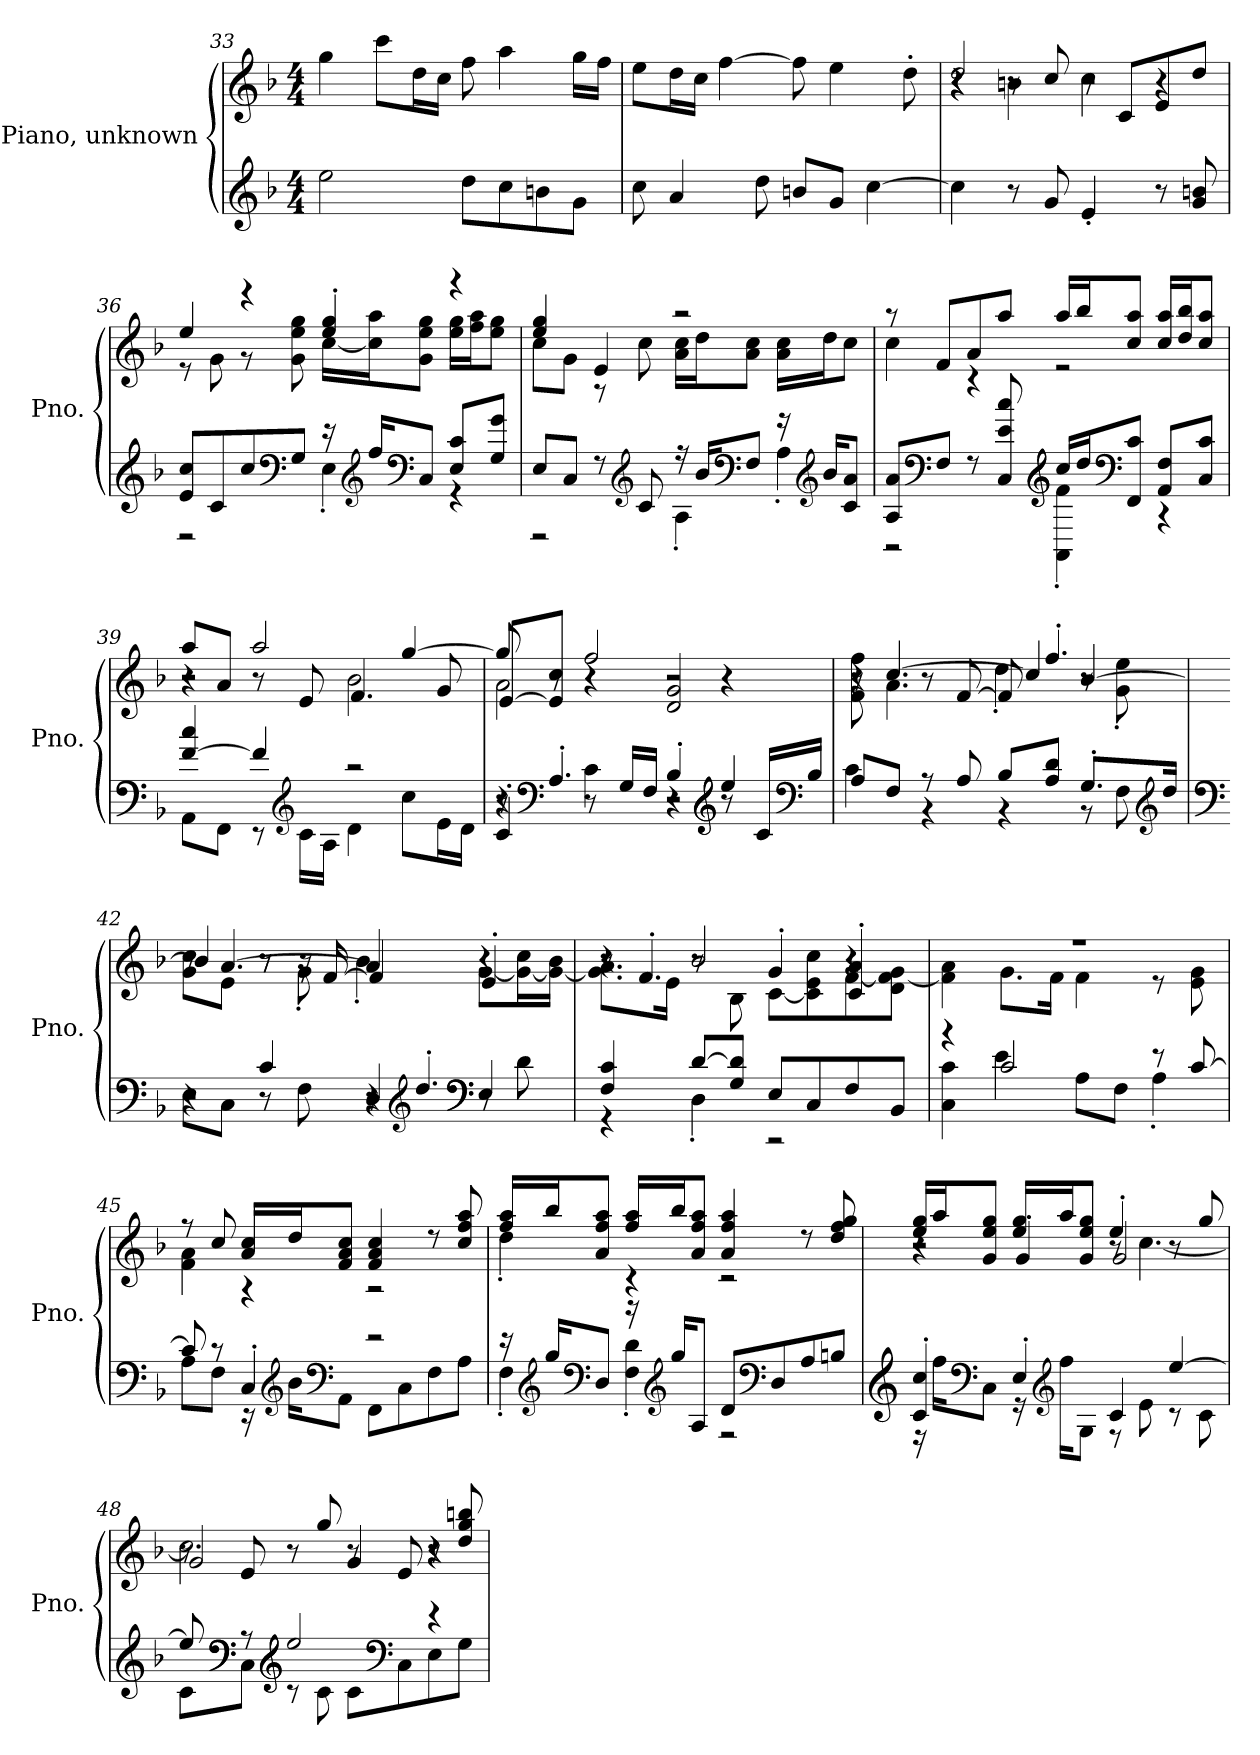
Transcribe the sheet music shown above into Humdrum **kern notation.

**kern	**kern
*part1	*part1
*staff2	*staff1
*I"Piano, unknown	*
*I'Pno.	*
!!LO:PB:g=z
*clefG2	*clefG2
*k[b-]	*k[b-]
*M4/4	*M4/4
=33	=33
2ee\	4gg\
.	8ccc\L
.	16dd\L
.	16cc\JJ
8dd\L	8ff\
8cc\	4aa\
8bn\	.
8g\J	16gg\LL
.	16ff\JJ
=34	=34
8cc\	8ee\L
4a/	16dd\L
.	16cc\JJ
.	[4ff\
8dd\	.
8bn/L	8ff\]
8g/J	4ee\
[4cc\	.
.	8dd'\
=35	=35
*	*^
*	*	*^
4cc\]	2dd/	4r	4r
8r	.	4bn\	8r
8g/	.	.	8cc/
4e'/	2r	4cc\	8r
.	.	.	8c/L
8r	.	4r	8e/
8g/ 8bn/	.	.	8dd/J
*	*	*v	*v
=36	=36	=36
*^	*	*
8e/ 8cc/L	2r	4ee/	8r
8c/	.	.	8g\
8cc/	.	4r	8r
*clefF4	*	*	*
8G/J	.	.	8g\ 8ee\ 8gg\
16r	4E'\	4ee/' 4gg/'	[16cc\LL
*clefG2	*	*	*
16ff/KL	.	.	16cc\] 16aa\J
*clefF4	*	*	*
8C/J	.	.	8g\ 8ee\ 8gg\J
8E/ 8c/L	4r	4r	16ee\ 16gg\LL
.	.	.	16ff\ 16aa\J
8G/ 8g/J	.	.	8ee\ 8gg\J
!!LO:LB:g=z	!!
=37	=37	=37	=37
8E/L	2r	4ee/ 4gg/	8cc\L
8C/J	.	.	8g\J
8r	.	4e/	8r
*clefG2	*	*	*
8c/	.	.	8cc\
16r	4A'\	2r	16a\ 16cc\LL
16b-/KL	.	.	16dd\J
*clefF4	*	*	*
8F/J	.	.	8a\ 8cc\J
16r	4A'\	.	16a\ 16cc\LL
*clefG2	*	*	*
16b-/KL	.	.	16dd\J
8c/ 8a/J	.	.	8cc\J
=38	=38	=38	=38
8A/ 8a/L	2r	8r	4cc\
*clefF4	*	*	*
8F/J	.	8f/L	.
8r	.	8a/	4r
8C/ 8e/ 8cc/	.	8aa/J	.
*clefG2	*	*	*
16cc/LL	4AA\' 4f\'	16aa/LL	2r
16dd/J	.	16bb-/J	.
*clefF4	*	*	*
8FF/ 8c/J	.	8cc/ 8aa/J	.
8AA/ 8F/L	4r	16cc/ 16aa/LL	.
.	.	16dd/ 16bb-/J	.
8C/ 8c/J	.	8cc/ 8aa/J	.
!!LO:LB:g=z
=39	=39	=39	=39
*	*	*	*^
[4f/ 4cc/	8AA\L	4r	2r	8aa/L
.	8FF\J	.	.	8a/J
4f/]	8r	2aa/	.	8r
*clefG2	*	*	*	*
.	16c\LL	.	.	8e/
.	16A\JJ	.	.	.
2r	4d\	.	2b-\	4.f/
.	8cc\L	[4gg/	.	.
.	16e\L	.	.	8g/
.	16d\JJ	.	.	.
=40	=40	=40	=40	=40
*	*^	*	*	*
8r	4r	4c'/	8gg/]	2a\	[8e/L
*clefF4	*	*	*	*	*
4.A'/	.	.	8r	.	8e/] 8cc/J
.	4c\	8r	2ff/	.	4r
.	.	16G/LL	.	.	.
.	.	16F/JJ	.	.	.
4r	2r	4B-'/	.	2r	2d/ 2g/
*clefG2	*	*	*	*	*
4ee/	.	8r	4r	.	.
.	.	16c/LL	.	.	.
*clefF4	*	*	*	*	*
.	.	16B-/JJ	.	.	.
*	*v	*v	*	*	*
=41	=41	=41	=41	=41
8A/L	4c\	4r	8f\ 8ff\	8r
8F/J	.	.	4.a\	[4.cc/
8r	4r	8r	.	.
8A/	.	[8f/	.	.
8B-/L	4r	8f/]	4dd'\	4cc/]
8A/ 8d/J	.	4.ff'/	.	.
8.G'/L	8r	.	8r	[4b-/
.	8F\	.	8g\' 8ee\'	.
*clefG2	*	*	*	*
16dd/Jk	.	.	.	.
*v	*v	*	*	*
!!LO:LB:g=z	!!	!!
=42	=42	=42	=42
*clefF4	*	*	*
*^	*	*	*
*	*^	*	*	*
2r	8E\L	4r	8r	8g\ 8cc\L	4b-/]
.	8C\J	.	[4.a/	8e\J	.
.	8r	4c/	.	8r	8r
.	8F\	.	.	8g'\	16r
.	.	.	.	.	[16f/
8r	4r	4D/	4a/]	4b-'\	4f/]
*clefG2	*	*	*	*	*
4.dd'/	.	.	.	.	.
*clefF4	*	*	*	*	*
.	8r	4E/	4r	[8g\L	4e'/
.	8d\	.	.	16g\_ 16cc\L	.
.	.	.	.	16g\_ 16b-\JJ	.
*	*v	*v	*	*	*
=43	=43	=43	=43	=43
4F/ 4c/	4r	4r	8.g\] 8.a\L	8r
.	.	.	.	4.f'/
.	.	.	16e\Jk	.
[8d/L	4D'\	2b-/	8r	.
8G/ 8d/]J	.	.	8B-\	.
8E/L	2r	.	[8c\L	4g'/
8C/	.	.	8c\] 8e\ 8cc\	.
8F/	.	4r	[8f\	4c/' 4a/'
8BB-/J	.	.	8d\ 8f\_ 8g\J	.
*	*	*	*v	*v
=44	=44	=44	=44
4r	4C\ 4c\	1r	4f\] 4a\
2c/	4e\	.	8.g\L
.	.	.	16f\Jk
.	8A\L	.	4f\
.	8F\J	.	.
8r	4A'\	.	8r
[8c/	.	.	8e\ 8g\
!!LO:LB:g=z	!!
=45	=45	=45	=45
8c/]	8A\L	8r	4f\ 4a\
8r	8F\J	8cc/	.
4C'/	16r	16a/ 16cc/LL	4r
*clefG2	*	*	*
.	16b-\KL	16dd/J	.
*clefF4	*	*	*
.	8AA\J	8f/ 8a/ 8cc/J	.
2r	8FF\L	4f/ 4a/ 4cc/	2r
.	8C\	.	.
.	8F\	8r	.
.	8A\J	8cc/ 8ff/ 8aa/	.
=46	=46	=46	=46
16r	4F'\	16ff/ 16aa/LL	4dd'\
*clefG2	*	*	*
16gg/KL	.	16bb-/J	.
*clefF4	*	*	*
8D/J	.	8a/ 8ff/ 8aa/J	.
16r	4F\' 4d\'	16ff/ 16aa/LL	4r
*clefG2	*	*	*
16gg/KL	.	16bb-/J	.
8A/J	.	8a/ 8ff/ 8aa/J	.
8d/L	2r	4a/ 4ff/ 4aa/	2r
*clefF4	*	*	*
8D/	.	.	.
8A/	.	8r	.
8Bn/J	.	8dd/ 8ff/ 8gg/	.
*	*	*v	*v
!!LO:LB:g=z
=47	=47	=47
*clefG2	*	*
*	*	*^
*	*	*	*^
4c/' 4cc/'	16r	16ee/ 16gg/LL	2r	4r
.	16ff\KL	16aa/J	.	.
*clefF4	*	*	*	*
.	8C\J	8g/ 8ee/ 8gg/J	.	.
4E'/	16r	16ee/ 16gg/LL	.	4g'/
*clefG2	*	*	*	*
.	16ff\KL	16aa/J	.	.
.	8G\J	8g/ 8ee/ 8gg/J	.	.
4c/	8r	4ee'/	8r	2g/
.	8e\	.	[4.cc\	.
[4ee/	8r	8r	.	.
.	8c\	8gg/	.	.
=48	=48	=48	=48	=48
8ee/]	8c\L	8r	2.cc\]	2g/
*clefF4	*	*	*	*
8r	8C\J	8e/	.	.
*clefG2	*	*	*	*
2ee/	8r	8r	.	.
.	8c\	8gg/	.	.
.	8c\L	8r	.	4g/
*clefF4	*	*	*	*
.	8C\	8e/	.	.
4r	8E\	8r	4r	4r
.	8G\J	8dd/ 8gg/ 8bbn/	.	.
*v	*v	*	*	*
*	*v	*v	*v
=	=
*-	*-
